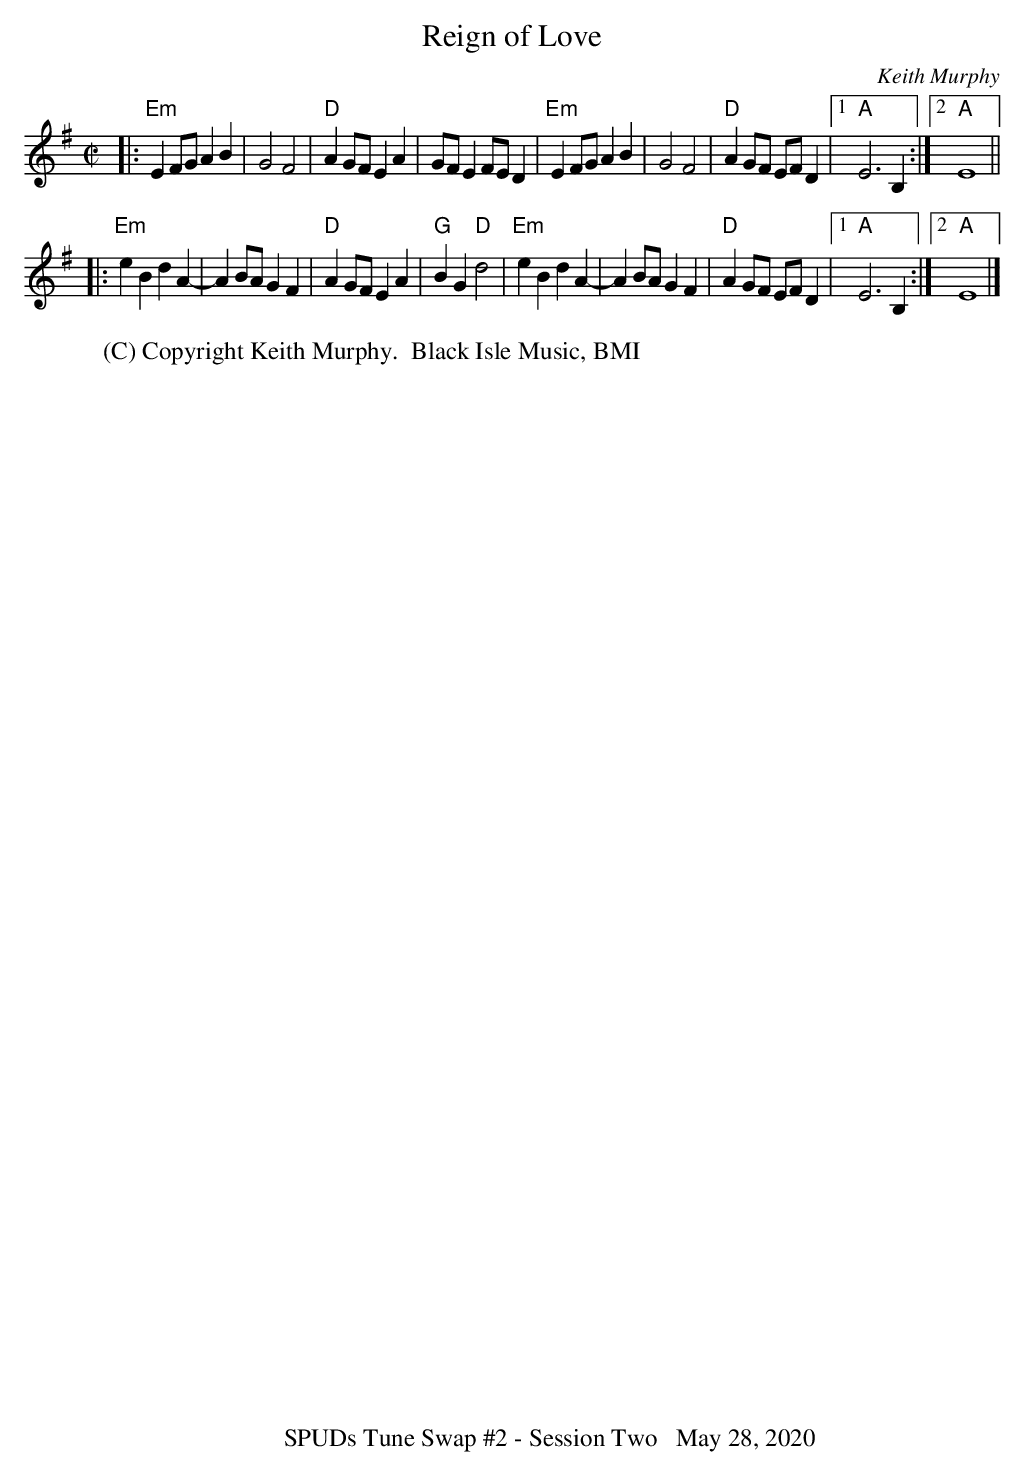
X:1
T:Reign of Love
C:Keith Murphy
M:C|
K:Em
L:1/4
|:"Em"E F/2G/2 A B|G2 F2|"D"A G/2F/2 E A|G/2F/2 E F/2E/2 D|\
  "Em"E F/2G/2 A B|G2 F2|"D"A G/2F/2 E/2F/2 D|1 "A" E3 B,:|2 "A" E4||
|:"Em"e B d A-|A B/2A/2 G F|"D"A G/2F/2 E A|"G"B G"D"d2|\
  "Em"e B d A-|A B/2A/2 G F|"D"A G/2F/2 E/2F/2 D|1 "A" E3 B,:|2 "A" E4|]
W:(C) Copyright Keith Murphy.  Black Isle Music, BMI
